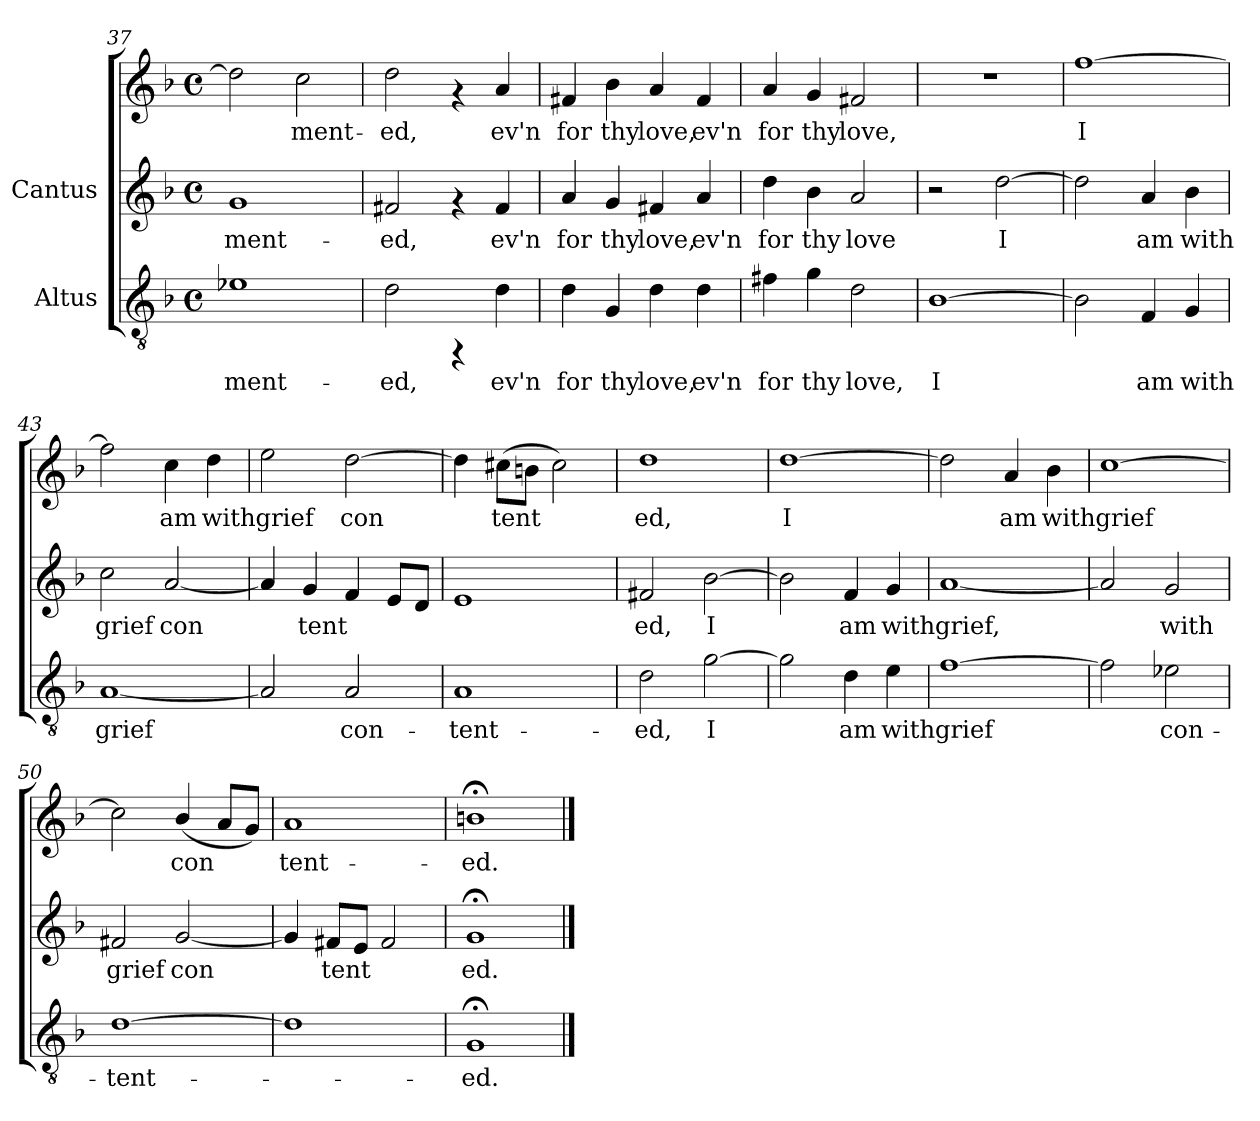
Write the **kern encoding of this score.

**kern	**text	**kern	**text	**kern	**text
*part2	*part2	*part1	*part1	*part1	*part1
*staff3	*staff3	*staff2	*staff2	*staff1	*staff1
*I"Altus	*	*I"Cantus	*	*	*
*clefGv2	*	*clefG2	*	*clefG2	*
*k[b-]	*	*k[b-]	*	*k[b-]	*
*F:	*	*F:	*	*F:	*
*M4/4	*	*M4/4	*	*M4/4	*
*met(c)	*	*met(c)	*	*met(c)	*
=37	=37	=37	=37	=37	=37
!	!LO:LY:b:cj	!	!LO:LY:b:cj	!	!LO:LY:b:cj
1e-X	-ment-	1g	-ment-	2dd\]	-
!	!	!	!	!	!LO:LY:b:cj
.	.	.	.	2cc\	ment-
!!LO:LB:g=z
=38	=38	=38	=38	=38	=38
!	!LO:LY:b:cj	!	!LO:LY:b:cj	!	!LO:LY:b:cj
2d\	-ed,	2f#X/	ed,	2dd\	-ed,
4rFF	.	4rf	.	4rf	.
!	!LO:LY:b:cj	!	!LO:LY:b:cj	!	!LO:LY:b:cj
4d\	ev'n	4f#/	ev'n	4a/	ev'n
=39	=39	=39	=39	=39	=39
!	!LO:LY:b:cj	!	!LO:LY:b:cj	!	!LO:LY:b:cj
4d\	for	4a/	for	4f#X/	for
!	!LO:LY:b:cj	!	!LO:LY:b:cj	!	!LO:LY:b:cj
4G/	thy	4g/	thy	4b-\	thy
!	!LO:LY:b:cj	!	!LO:LY:b:cj	!	!LO:LY:b:cj
4d\	love,	4f#X/	love,	4a/	love,
!	!LO:LY:b:cj	!	!LO:LY:b:cj	!	!LO:LY:b:cj
4d\	ev'n	4a/	ev'n	4f#/	ev'n
=40	=40	=40	=40	=40	=40
!	!LO:LY:b:cj	!	!LO:LY:b:cj	!	!LO:LY:b:cj
4f#X\	for	4dd\	for	4a/	for
!	!LO:LY:b:cj	!	!LO:LY:b:cj	!	!LO:LY:b:cj
4g\	thy	4b-\	thy	4g/	thy
!	!LO:LY:b:cj	!	!LO:LY:b:cj	!	!LO:LY:b:cj
2d\	love,	2a/	love	2f#X/	love,
=41	=41	=41	=41	=41	=41
!	!LO:LY:b:cj	!	!	!	!
[>1B-	I	2r	.	1r	.
!	!	!	!LO:LY:b:cj	!	!
.	.	[>2dd\	I	.	.
=42	=42	=42	=42	=42	=42
!	!LO:LY:b:cj	!	!LO:LY:b:cj	!	!LO:LY:b:cj
2B-\]	.	2dd\]	.	[>1ff	I
!	!LO:LY:b:cj	!	!LO:LY:b:cj	!	!
4F/	am	4a/	am	.	.
!	!LO:LY:b:cj	!	!LO:LY:b:cj	!	!
4G/	with	4b-\	with	.	.
=43	=43	=43	=43	=43	=43
!	!LO:LY:b:cj	!	!LO:LY:b:cj	!	!LO:LY:b:cj
[<1A	grief	2cc\	grief	2ff\]	.
!	!	!	!LO:LY:b:cj	!	!LO:LY:b:cj
.	.	[<2a/	con-	4cc\	am
!	!	!	!	!	!LO:LY:b:cj
.	.	.	.	4dd\	with
!!LO:PB:g=z
=44	=44	=44	=44	=44	=44
!	!LO:LY:b:cj	!	!LO:LY:b:cj	!	!LO:LY:b:cj
2A/]	.	4a/]	-	2ee\	-grief
!	!	!	!LO:LY:b:cj	!	!
.	.	4g/	tent-	.	.
!	!LO:LY:b:cj	!	!LO:LY:b:cj	!	!LO:LY:b:cj
2A/	con-	4f/	--	[>2dd\	con-
!	!	!	!LO:LY:b:cj	!	!
.	.	8e/L	--	.	.
!	!	!	!LO:LY:b:cj	!	!
.	.	8d/J	--	.	.
=45	=45	=45	=45	=45	=45
!	!LO:LY:b:cj	!	!	!	!LO:LY:b:cj
1A	-tent-	1e	.	4dd\]	-
!	!	!	!	!	!LO:LY:b:cj
.	.	.	.	(>8cc#X\L	tent-
!	!	!	!	!	!LO:LY:b:cj
.	.	.	.	8bn\J	--
!	!	!	!	!	!LO:LY:b:cj
.	.	.	.	2cc#\)	--
=46	=46	=46	=46	=46	=46
!	!LO:LY:b:cj	!	!LO:LY:b:cj	!	!LO:LY:b:cj
2d\	-ed,	2f#X/	ed,	1dd	-ed,
!	!LO:LY:b:cj	!	!LO:LY:b:cj	!	!
[>2g\	I	[>2b-\	I	.	.
=47	=47	=47	=47	=47	=47
!	!LO:LY:b:cj	!	!LO:LY:b:cj	!	!LO:LY:b:cj
2g\]	.	2b-\]	.	[>1dd	I
!	!LO:LY:b:cj	!	!LO:LY:b:cj	!	!
4d\	am	4f/	am	.	.
!	!LO:LY:b:cj	!	!LO:LY:b:cj	!	!
4e\	with	4g/	with	.	.
=48	=48	=48	=48	=48	=48
!	!LO:LY:b:cj	!	!LO:LY:b:cj	!	!LO:LY:b:cj
[>1f	grief	[<1a	grief,	2dd\]	.
!	!	!	!	!	!LO:LY:b:cj
.	.	.	.	4a/	am
!	!	!	!	!	!LO:LY:b:cj
.	.	.	.	4b-\	with
=49	=49	=49	=49	=49	=49
!	!LO:LY:b:cj	!	!LO:LY:b:cj	!	!LO:LY:b:cj
2f\]	.	2a/]	.	[>1cc	grief
!	!LO:LY:b:cj	!	!LO:LY:b:cj	!	!
2e-X\	con-	2g/	with	.	.
!!LO:LB:g=z
=50	=50	=50	=50	=50	=50
!	!LO:LY:b:cj	!	!LO:LY:b:cj	!	!LO:LY:b:cj
[>1d	-tent-	2f#X/	-grief	2cc\]	.
!	!	!	!LO:LY:b:cj	!	!LO:LY:b:cj
.	.	[<2g/	con-	(<4b-/	con-
!	!	!	!	!	!LO:LY:b:cj
.	.	.	.	8a/L	--
!	!	!	!	!	!LO:LY:b:cj
.	.	.	.	8g/J)	--
=51	=51	=51	=51	=51	=51
!	!	!	!LO:LY:b:cj	!	!LO:LY:b:cj
1d]	.	4g/]	-	1a	-tent-
!	!	!	!LO:LY:b:cj	!	!
.	.	8f#X/L	tent-	.	.
!	!	!	!LO:LY:b:cj	!	!
.	.	8e/J	--	.	.
!	!	!	!LO:LY:b:cj	!	!
.	.	2f#/	--	.	.
=52	=52	=52	=52	=52	=52
!	!LO:LY:b:cj	!	!LO:LY:b:cj	!	!LO:LY:b:cj
1G;<	-ed.	1g;<	ed.	1bn;<	-ed.
==	==	==	==	==	==
*-	*-	*-	*-	*-	*-
